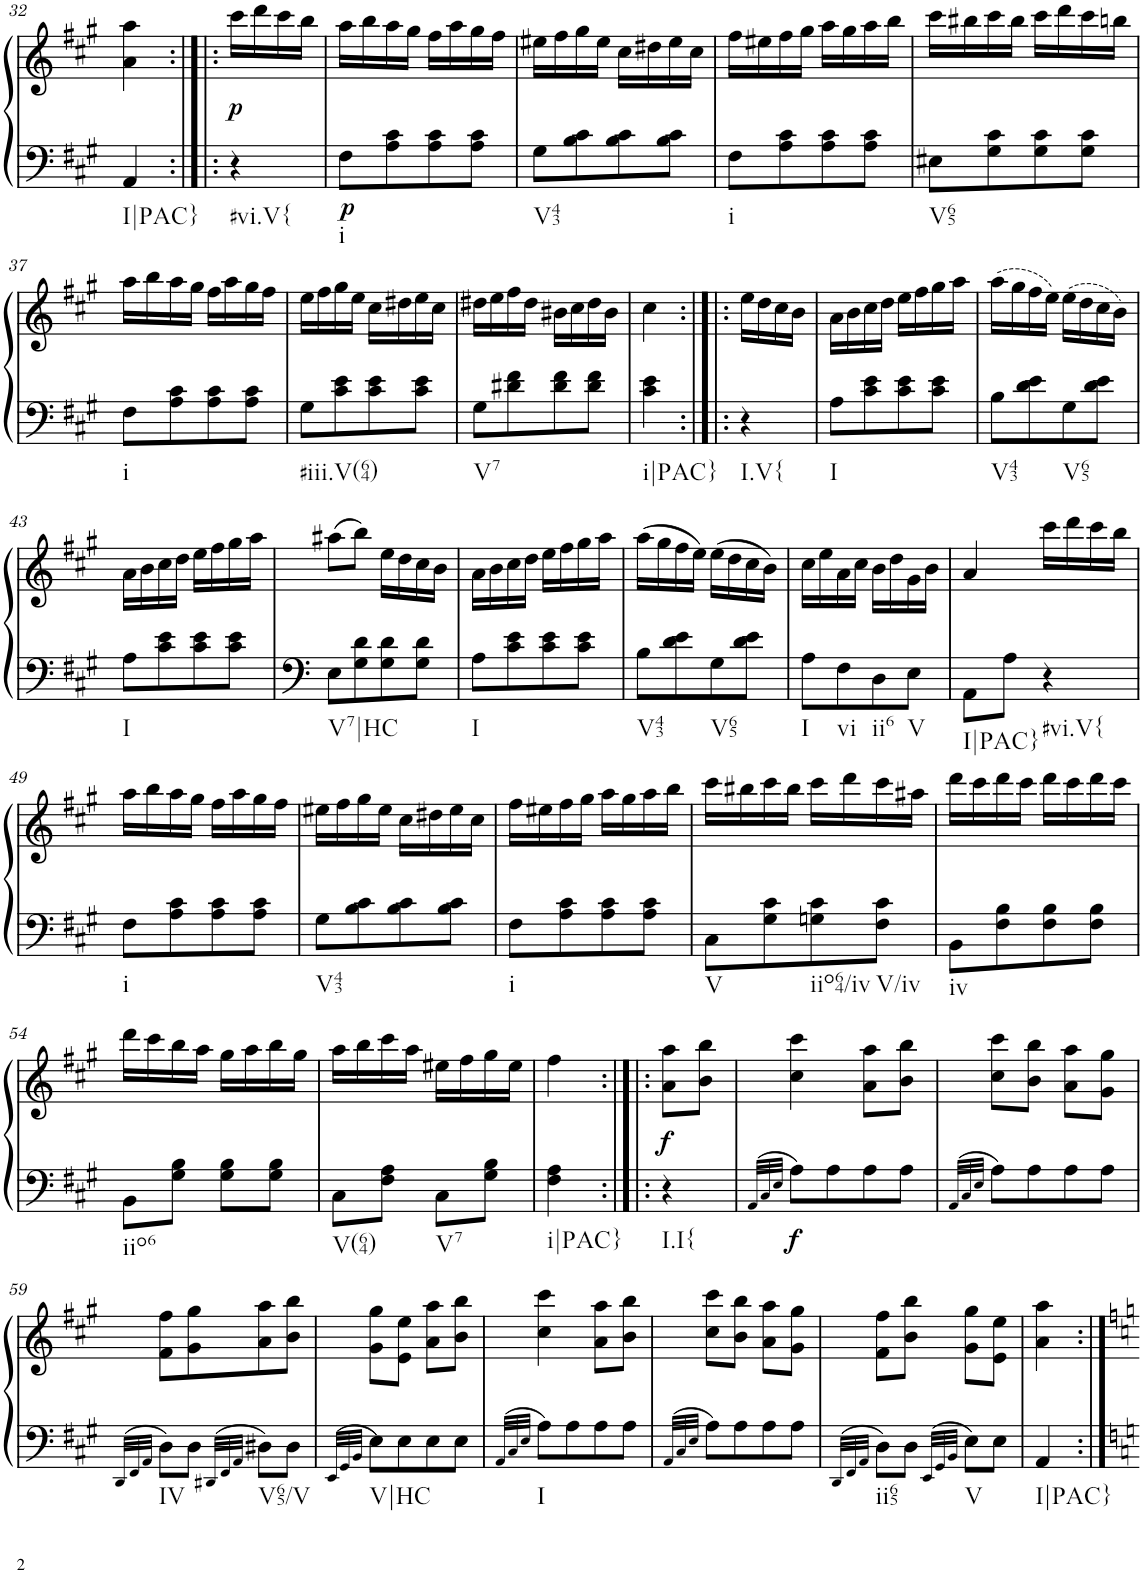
**kern	**kern	**dynam
*part1	*part1	*part1
*staff2	*staff1	*staff1/2
*I"Piano, Piano right	*	*
*I'Pno.	*	*
!!LO:PB:g=z
*clefF4	*clefG2	*
*k[f#c#g#]	*k[f#c#g#]	*
*M2/4	*M2/4	*
=32	=32	=32
!LO:TX:b:t=I|PAC}	!	!
4AA/	4a\ 4aa\	.
=32X3:|!|:	=32X3:|!|:	=32X3:|!|:
!LO:TX:b:t=#vi.V{	!	!
!	!	!LO:DY:b
4r	16ccc#\LL	p
.	16ddd\	.
.	16ccc#\	.
.	16bb\JJ	.
=33	=33	=33
!LO:TX:b:t=i	!	!
!	!	!LO:DY:b=2
8F#\L	16aa\LL	p
.	16bb\	.
8A\ 8c#\	16aa\	.
.	16gg#\JJ	.
8A\ 8c#\	16ff#\LL	.
.	16aa\	.
8A\ 8c#\J	16gg#\	.
.	16ff#\JJ	.
=34	=34	=34
!LO:TX:b:t=V43	!	!
8G#\L	16ee#X\LL	.
.	16ff#\	.
8B\ 8c#\	16gg#\	.
.	16ee#\JJ	.
8B\ 8c#\	16cc#\LL	.
.	16dd#X\	.
8B\ 8c#\J	16ee#\	.
.	16cc#\JJ	.
=35	=35	=35
!LO:TX:b:t=i	!	!
8F#\L	16ff#\LL	.
.	16ee#X\	.
8A\ 8c#\	16ff#\	.
.	16gg#\JJ	.
8A\ 8c#\	16aa\LL	.
.	16gg#\	.
8A\ 8c#\J	16aa\	.
.	16bb\JJ	.
=36	=36	=36
!LO:TX:b:t=V65	!	!
8E#X\L	16ccc#\LL	.
.	16bb#X\	.
8G#\ 8c#\	16ccc#\	.
.	16bb#\JJ	.
8G#\ 8c#\	16ccc#\LL	.
.	16ddd\	.
8G#\ 8c#\J	16ccc#\	.
.	16bbn\JJ	.
!!LO:LB:g=z
=37	=37	=37
!LO:TX:b:t=i	!	!
8F#\L	16aa\LL	.
.	16bb\	.
8A\ 8c#\	16aa\	.
.	16gg#\JJ	.
8A\ 8c#\	16ff#\LL	.
.	16aa\	.
8A\ 8c#\J	16gg#\	.
.	16ff#\JJ	.
=38	=38	=38
!LO:TX:b:t=#iii.V(64)	!	!
8G#\L	16ee\LL	.
.	16ff#\	.
8c#\ 8e\	16gg#\	.
.	16ee\JJ	.
8c#\ 8e\	16cc#\LL	.
.	16dd#X\	.
8c#\ 8e\J	16ee\	.
.	16cc#\JJ	.
=39	=39	=39
!LO:TX:b:t=V7	!	!
8G#\L	16dd#X\LL	.
.	16ee\	.
8d#X\ 8f#\	16ff#\	.
.	16dd#\JJ	.
8d#\ 8f#\	16b#X\LL	.
.	16cc#\	.
8d#\ 8f#\J	16dd#\	.
.	16b#\JJ	.
=40	=40	=40
!LO:TX:b:t=i|PAC}	!	!
4c#\ 4e\	4cc#\	.
=40X4:|!|:	=40X4:|!|:	=40X4:|!|:
!LO:TX:b:t=I.V{	!	!
4r	16ee\LL	.
.	16dd\	.
.	16cc#\	.
.	16b\JJ	.
=41	=41	=41
!LO:TX:b:t=I	!	!
8A\L	16a\LL	.
.	16b\	.
8c#\ 8e\	16cc#\	.
.	16dd\JJ	.
8c#\ 8e\	16ee\LL	.
.	16ff#\	.
8c#\ 8e\J	16gg#\	.
.	16aa\JJ	.
=42	=42	=42
!LO:TX:b:t=V43	!	!
8B\L	(16aa\LL	.
.	16gg#\	.
8d\ 8e\	16ff#\	.
.	16ee\JJ)	.
!LO:TX:b:t=V65	!	!
8G#\	(16ee\LL	.
.	16dd\	.
8d\ 8e\J	16cc#\	.
.	16b\JJ)	.
!!LO:LB:g=z
=43	=43	=43
!LO:TX:b:t=I	!	!
8A\L	16a\LL	.
.	16b\	.
8c#\ 8e\	16cc#\	.
.	16dd\JJ	.
8c#\ 8e\	16ee\LL	.
.	16ff#\	.
8c#\ 8e\J	16gg#\	.
.	16aa\JJ	.
=44	=44	=44
!LO:TX:b:t=V7|HC	!	!
8E\L	(8aa#X\L	.
8G#\ 8d\	8bb\J)	.
8G#\ 8d\	16ee\LL	.
.	16dd\	.
8G#\ 8d\J	16cc#\	.
.	16b\JJ	.
=45	=45	=45
!LO:TX:b:t=I	!	!
8A\L	16a\LL	.
.	16b\	.
8c#\ 8e\	16cc#\	.
.	16dd\JJ	.
8c#\ 8e\	16ee\LL	.
.	16ff#\	.
8c#\ 8e\J	16gg#\	.
.	16aa\JJ	.
=46	=46	=46
!LO:TX:b:t=V43	!	!
8B\L	(16aa\LL	.
.	16gg#\	.
8d\ 8e\	16ff#\	.
.	16ee\JJ)	.
!LO:TX:b:t=V65	!	!
8G#\	(16ee\LL	.
.	16dd\	.
8d\ 8e\J	16cc#\	.
.	16b\JJ)	.
=47	=47	=47
!LO:TX:b:t=I	!	!
8A\L	16cc#\LL	.
.	16ee\	.
!LO:TX:b:t=vi	!	!
8F#\	16a\	.
.	16cc#\JJ	.
!LO:TX:b:t=ii6	!	!
8D\	16b\LL	.
.	16dd\	.
!LO:TX:b:t=V	!	!
8E\J	16g#\	.
.	16b\JJ	.
=48	=48	=48
!LO:TX:b:t=I|PAC}	!	!
8AA\L	4a/	.
8A\J	.	.
!LO:TX:b:t=#vi.V{	!	!
4r	16ccc#\LL	.
.	16ddd\	.
.	16ccc#\	.
.	16bb\JJ	.
!!LO:LB:g=z
=49	=49	=49
!LO:TX:b:t=i	!	!
8F#\L	16aa\LL	.
.	16bb\	.
8A\ 8c#\	16aa\	.
.	16gg#\JJ	.
8A\ 8c#\	16ff#\LL	.
.	16aa\	.
8A\ 8c#\J	16gg#\	.
.	16ff#\JJ	.
=50	=50	=50
!LO:TX:b:t=V43	!	!
8G#\L	16ee#X\LL	.
.	16ff#\	.
8B\ 8c#\	16gg#\	.
.	16ee#\JJ	.
8B\ 8c#\	16cc#\LL	.
.	16dd#X\	.
8B\ 8c#\J	16ee#\	.
.	16cc#\JJ	.
=51	=51	=51
!LO:TX:b:t=i	!	!
8F#\L	16ff#\LL	.
.	16ee#X\	.
8A\ 8c#\	16ff#\	.
.	16gg#\JJ	.
8A\ 8c#\	16aa\LL	.
.	16gg#\	.
8A\ 8c#\J	16aa\	.
.	16bb\JJ	.
=52	=52	=52
!LO:TX:b:t=V	!	!
8C#\L	16ccc#\LL	.
.	16bb#X\	.
8G#\ 8c#\	16ccc#\	.
.	16bb#\JJ	.
!LO:TX:b:t=iio64/iv	!	!
8Gn\ 8c#\	16ccc#\LL	.
.	16ddd\	.
!LO:TX:b:t=V/iv	!	!
8F#\ 8c#\J	16ccc#\	.
.	16aa#X\JJ	.
=53	=53	=53
!LO:TX:b:t=iv	!	!
8BB\L	16ddd\LL	.
.	16ccc#\	.
8F#\ 8B\	16ddd\	.
.	16ccc#\JJ	.
8F#\ 8B\	16ddd\LL	.
.	16ccc#\	.
8F#\ 8B\J	16ddd\	.
.	16ccc#\JJ	.
!!LO:LB:g=z
=54	=54	=54
!LO:TX:b:t=iio6	!	!
8BB\L	16ddd\LL	.
.	16ccc#\	.
8G#\ 8B\J	16bb\	.
.	16aa\JJ	.
8G#\ 8B\L	16gg#\LL	.
.	16aa\	.
8G#\ 8B\J	16bb\	.
.	16gg#\JJ	.
=55	=55	=55
!LO:TX:b:t=V(64)	!	!
8C#\L	16aa\LL	.
.	16bb\	.
8F#\ 8A\J	16ccc#\	.
.	16aa\JJ	.
!LO:TX:b:t=V7	!	!
8C#\L	16ee#X\LL	.
.	16ff#\	.
8G#\ 8B\J	16gg#\	.
.	16ee#\JJ	.
=56	=56	=56
!LO:TX:b:t=i|PAC}	!	!
4F#\ 4A\	4ff#\	.
=56X5:|!|:	=56X5:|!|:	=56X5:|!|:
!LO:TX:b:t=I.I{	!	!
!	!	!LO:DY:b
4r	8a\ 8aa\L	f
.	8b\ 8bb\J	.
=57	=57	=57
32qAA/LLL	.	.
32qC#/	.	.
32qE/JJJ	.	.
!	!	!LO:DY:b=2
8A\L	4cc#\ 4ccc#\	f
8A\	.	.
8A\	8a\ 8aa\L	.
8A\J	8b\ 8bb\J	.
=58	=58	=58
32qAA/LLL	.	.
32qC#/	.	.
32qE/JJJ	.	.
8A\L	8cc#\ 8ccc#\L	.
8A\	8b\ 8bb\J	.
8A\	8a\ 8aa\L	.
8A\J	8g#\ 8gg#\J	.
!!LO:LB:g=z
=59	=59	=59
32qDD/LLL	.	.
32qFF#/	.	.
32qAA/JJJ	.	.
!LO:TX:b:t=IV	!	!
8D\L	8f#\ 8ff#\L	.
8D\J	8g#\ 8gg#\	.
32qDD#X/LLL	.	.
32qFF#/	.	.
32qAA/JJJ	.	.
!LO:TX:b:t=V65/V	!	!
8D#X\L	8a\ 8aa\	.
8D#\J	8b\ 8bb\J	.
=60	=60	=60
32qEE/LLL	.	.
32qGG#/	.	.
32qBB/JJJ	.	.
!LO:TX:b:t=V|HC	!	!
8E\L	8g#\ 8gg#\L	.
8E\	8e\ 8ee\J	.
8E\	8a\ 8aa\L	.
8E\J	8b\ 8bb\J	.
=61	=61	=61
32qAA/LLL	.	.
32qC#/	.	.
32qE/JJJ	.	.
!LO:TX:b:t=I	!	!
8A\L	4cc#\ 4ccc#\	.
8A\	.	.
8A\	8a\ 8aa\L	.
8A\J	8b\ 8bb\J	.
=62	=62	=62
32qAA/LLL	.	.
32qC#/	.	.
32qE/JJJ	.	.
8A\L	8cc#\ 8ccc#\L	.
8A\	8b\ 8bb\J	.
8A\	8a\ 8aa\L	.
8A\J	8g#\ 8gg#\J	.
=63	=63	=63
32qDD/LLL	.	.
32qFF#/	.	.
32qAA/JJJ	.	.
!LO:TX:b:t=ii65	!	!
8D\L	8f#\ 8ff#\L	.
8D\J	8b\ 8bb\J	.
32qEE/LLL	.	.
32qGG#/	.	.
32qBB/JJJ	.	.
!LO:TX:b:t=V	!	!
8E\L	8g#\ 8gg#\L	.
8E\J	8e\ 8ee\J	.
=64	=64	=64
!LO:TX:b:t=I|PAC}	!	!
4AA/	4a\ 4aa\	.
=:|!	=:|!	=:|!
*-	*-	*-
